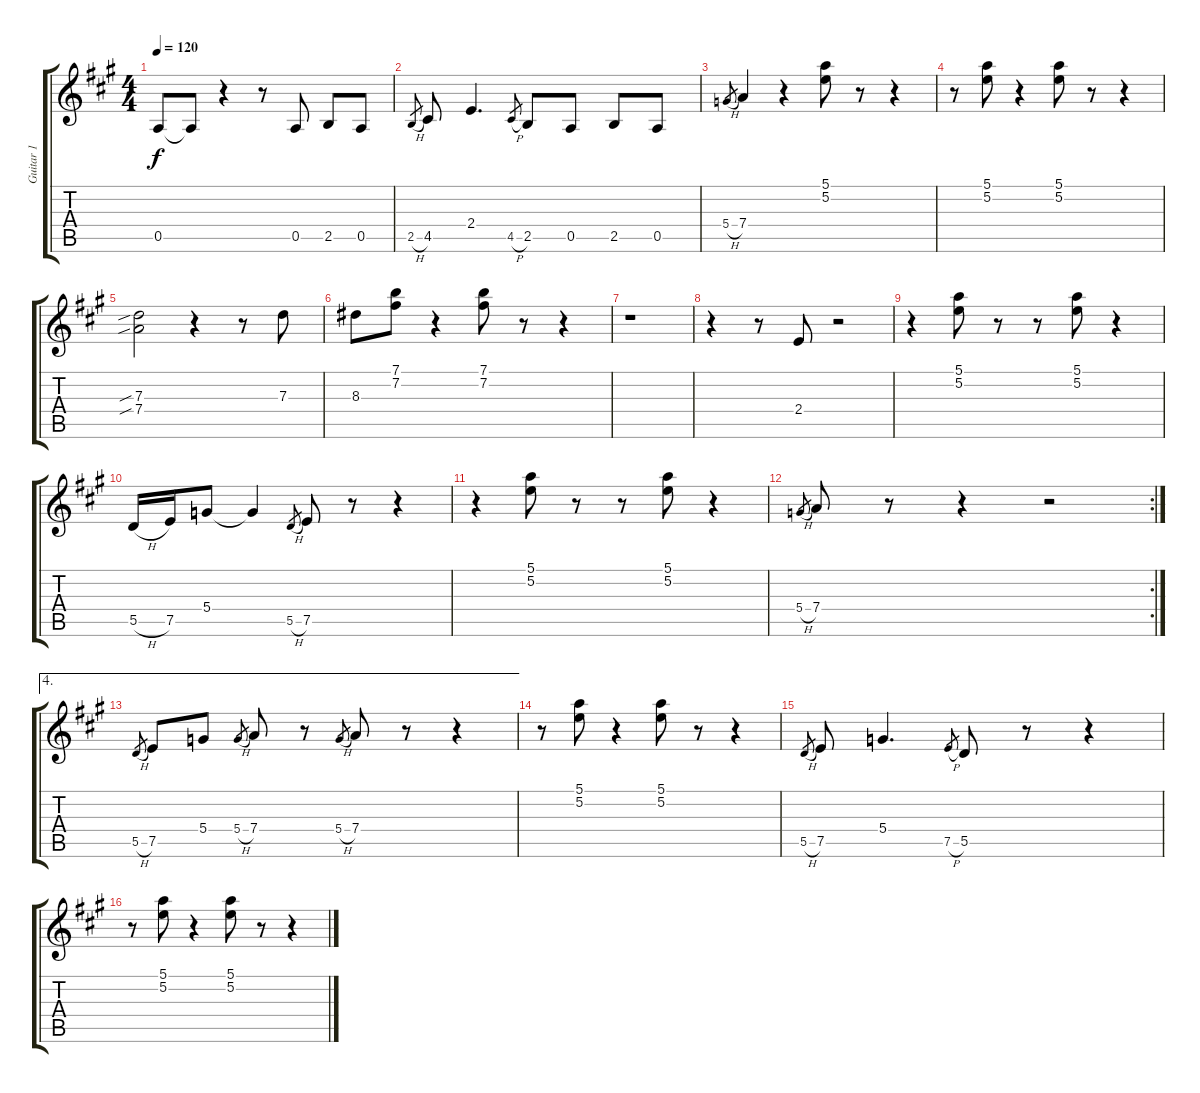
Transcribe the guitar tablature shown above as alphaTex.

\track ("Guitar 1" "Guitar 1") {instrument electricguitarjazz}
\staff {score tabs}
\tuning (E4 B3 G3 D3 A2 E2) {hide}
\ts (4 4)
\tempo 120
\clef g2
\ks a
0.5.8{dy f} 0.5{t}.8 r.4 r.8 0.5.8 2.5.8 0.5.8 |
2.5{h}.8{gr} 4.5.8 2.4.4{d} 4.5{h}.8{gr} 2.5.8 0.5.8 2.5.8 0.5.8 |
5.4{h}.8{gr} 7.4.4 r.4 (5.1 5.2).8 r.8 r.4 |
r.8 (5.1 5.2).8 r.4 (5.1 5.2).8 r.8 r.4 |
(7.3{sib} 7.4{sib}).2 r.4 r.8 7.3.8 |
8.3.8 (7.1 7.2).8 r.4 (7.1 7.2).8 r.8 r.4 |
r.1 |
r.4 r.8 2.4.8 r.2 |
r.4 (5.1 5.2).8 r.8 r.8 (5.1 5.2).8 r.4 |
5.5{h}.16 7.5.16 5.4.8 5.4{t}.4 5.5{h}.8{gr} 7.5.8 r.8 r.4 |
r.4 (5.1 5.2).8 r.8 r.8 (5.1 5.2).8 r.4 |
\rc 2
5.4{h}.8{gr} 7.4.8 r.8 r.4 r.2 |
\ae 4
5.5{h}.8{gr} 7.5.8 5.4.8 5.4{h}.8{gr} 7.4.8 r.8 5.4{h}.8{gr} 7.4.8 r.8 r.4 |
r.8 (5.1 5.2).8 r.4 (5.1 5.2).8 r.8 r.4 |
5.5{h}.8{gr} 7.5.8 5.4.4{d} 7.5{h}.8{gr} 5.5.8 r.8 r.4 |
r.8 (5.1 5.2).8 r.4 (5.1 5.2).8 r.8 r.4
